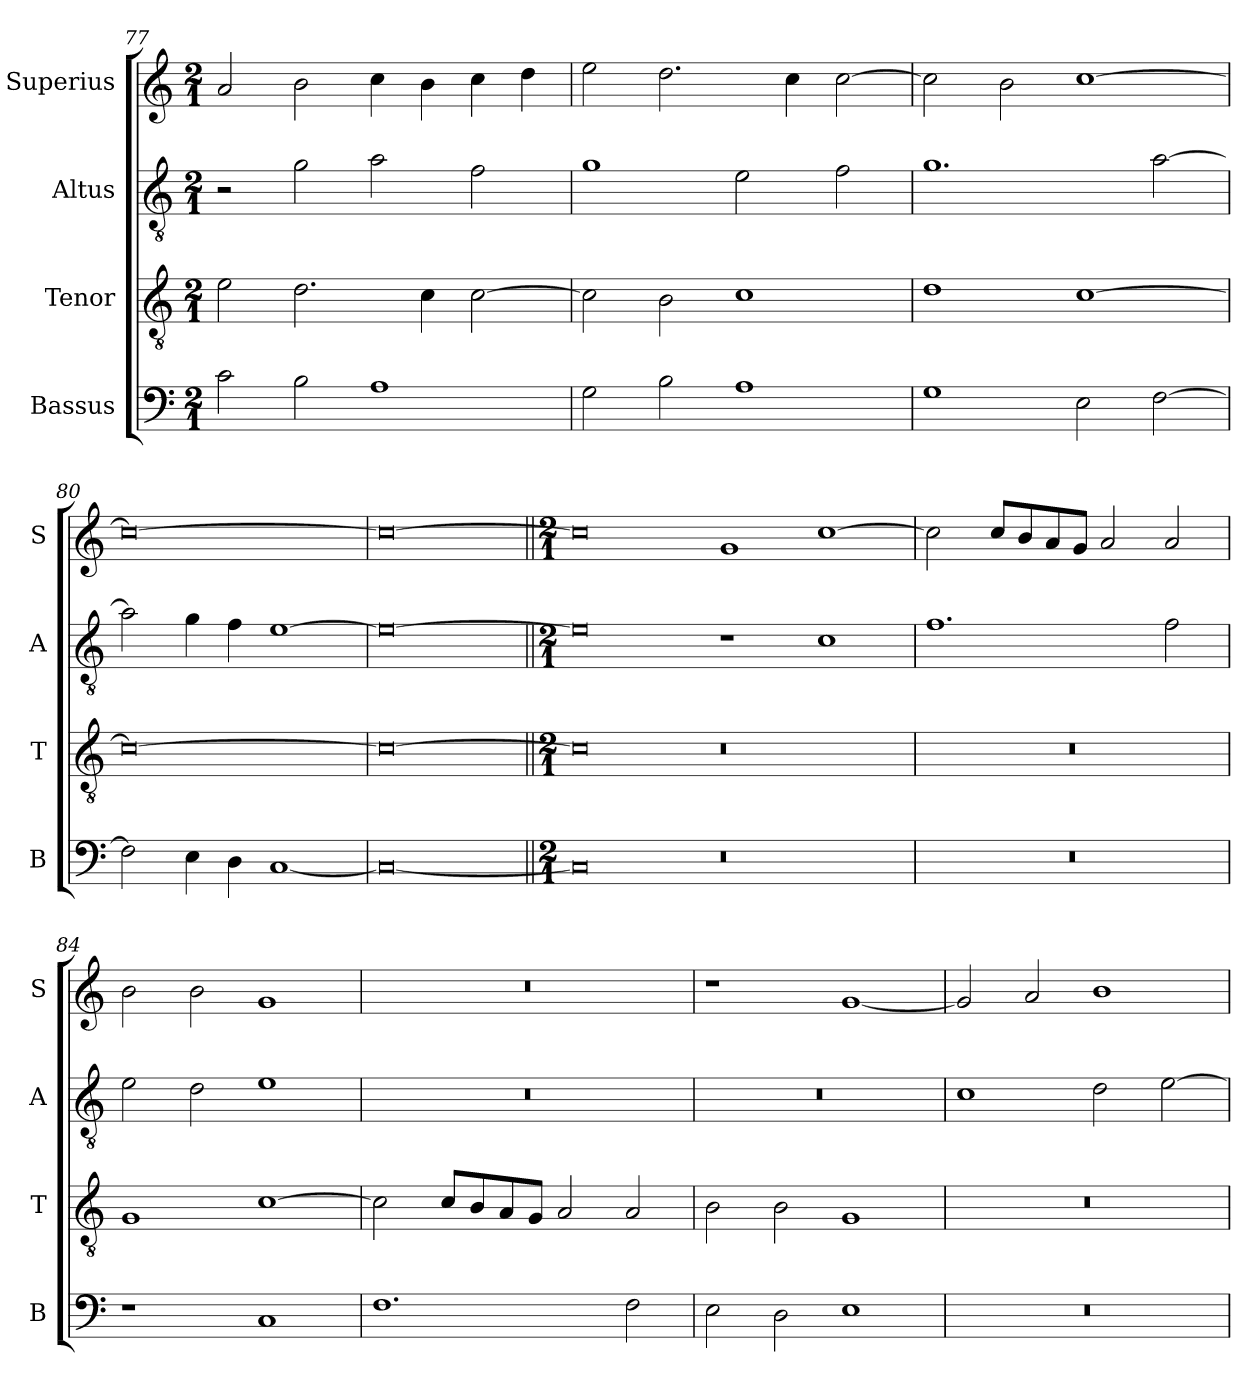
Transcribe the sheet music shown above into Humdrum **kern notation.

**kern	**kern	**kern	**kern
*part4	*part3	*part2	*part1
*staff4	*staff3	*staff2	*staff1
*I"Bassus	*I"Tenor	*I"Altus	*I"Superius
*I'B	*I'T	*I'A	*I'S
*clefF4	*clefGv2	*clefGv2	*clefG2
*k[]	*k[]	*k[]	*k[]
*C:	*C:	*C:	*C:
*M2/1	*M2/1	*M2/1	*M2/1
=77	=77	=77	=77
2c	2e	2r	2a
2B	2.d	2g	2b
1A	.	2a	4cc
.	4c	.	4b
.	[2c	2f	4cc
.	.	.	4dd
=78	=78	=78	=78
2G	2c]	1g	2ee
2B	2B	.	2.dd
1A	1c	2e	.
.	.	.	4cc
.	.	2f	[2cc
=79	=79	=79	=79
1G	1d	1.g	2cc]
.	.	.	2b
2E	[1c	.	[1cc
[2F	.	[2a	.
=80	=80	=80	=80
2F]	0c_	2a]	0cc_
4E	.	4g	.
4D	.	4f	.
[1C	.	[1e	.
=81	=81	=81	=81
0C_	0c_	0e_	0cc_
=82||	=82||	=82||	=82||
*M2/1	*M2/1	*M2/1	*M2/1
0C]	0c]	0e]	0cc]
0r	0r	1r	1g
.	.	1c	[1cc
=83	=83	=83	=83
0r	0r	1.f	2cc]
.	.	.	8ccL
.	.	.	8b
.	.	.	8a
.	.	.	8gJ
.	.	.	2a
.	.	2f	2a
=84	=84	=84	=84
1r	1G	2e	2b
.	.	2d	2b
1C	[1c	1e	1g
=85	=85	=85	=85
1.F	2c]	0r	0r
.	8cL	.	.
.	8B	.	.
.	8A	.	.
.	8GJ	.	.
.	2A	.	.
2F	2A	.	.
=86	=86	=86	=86
2E	2B	0r	1r
2D	2B	.	.
1E	1G	.	[1g
=87	=87	=87	=87
0r	0r	1c	2g]
.	.	.	2a
.	.	2d	1b
.	.	[2e	.
=	=	=	=
*-	*-	*-	*-
